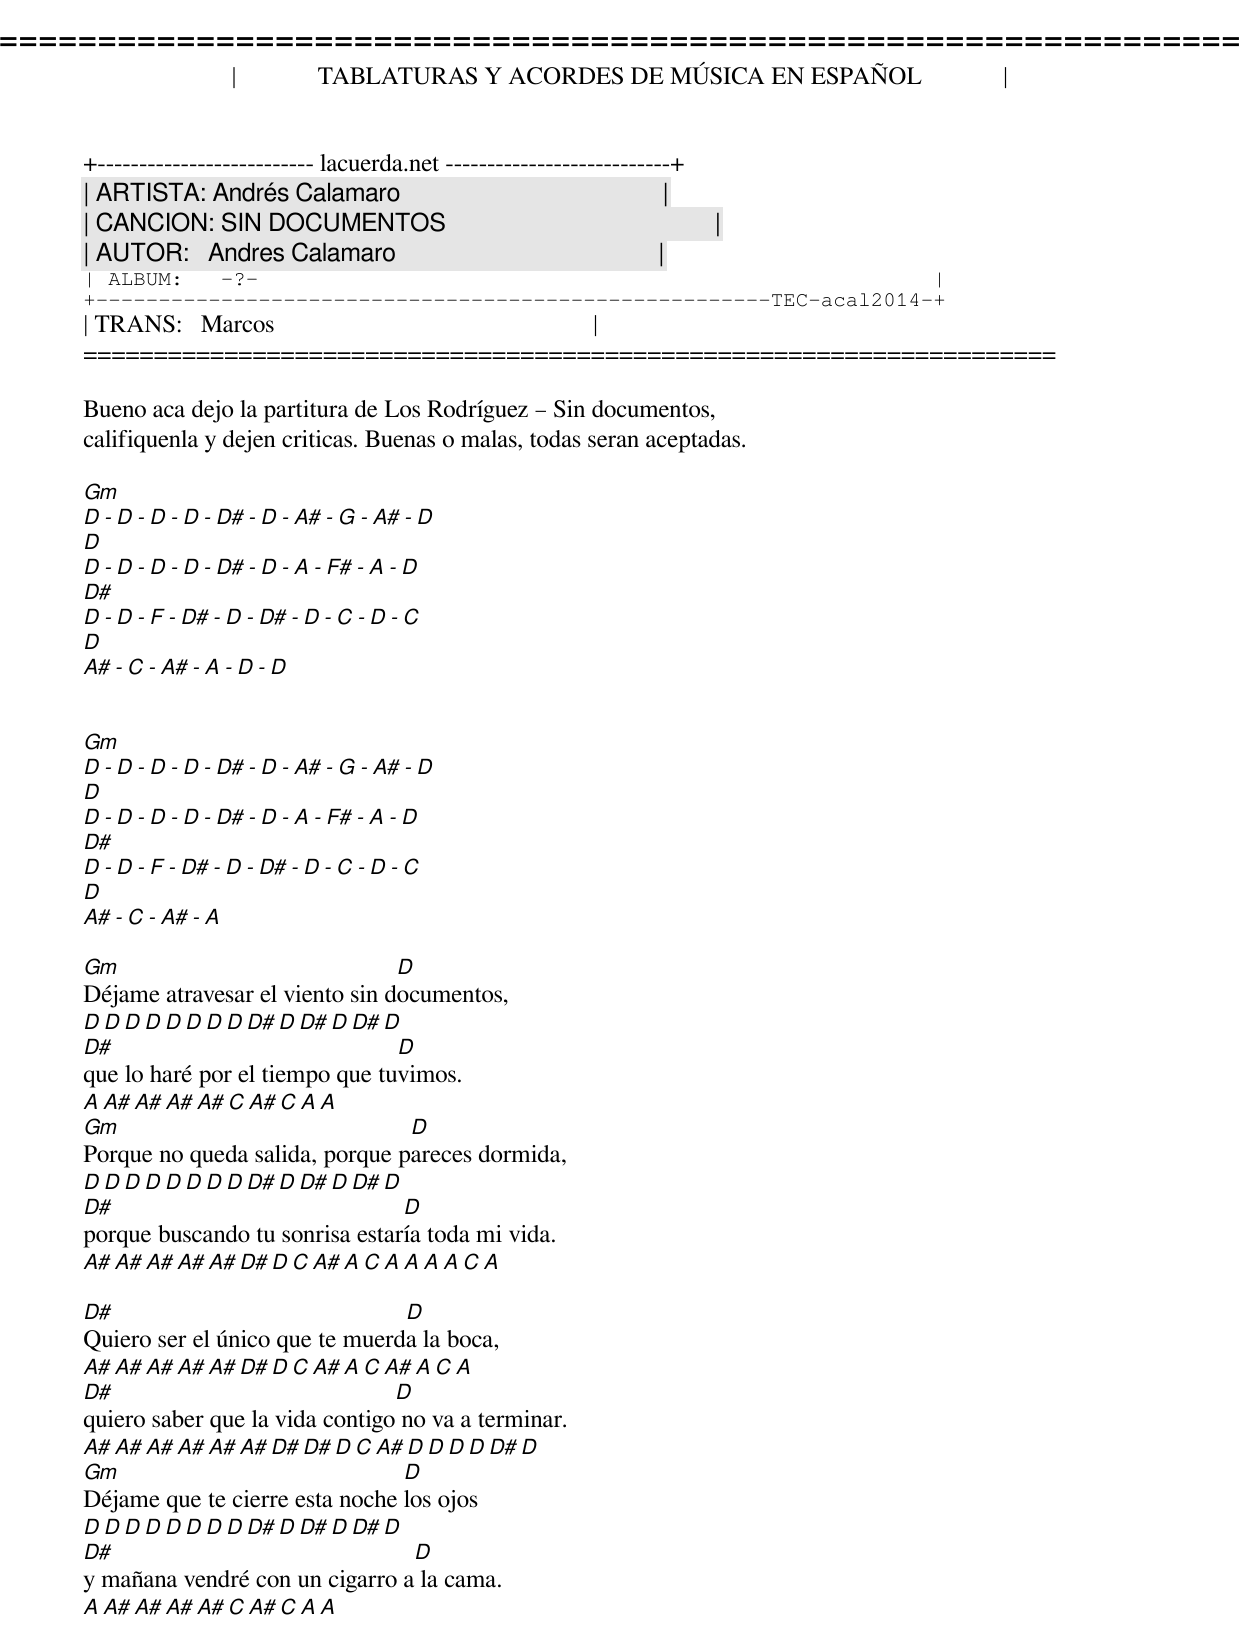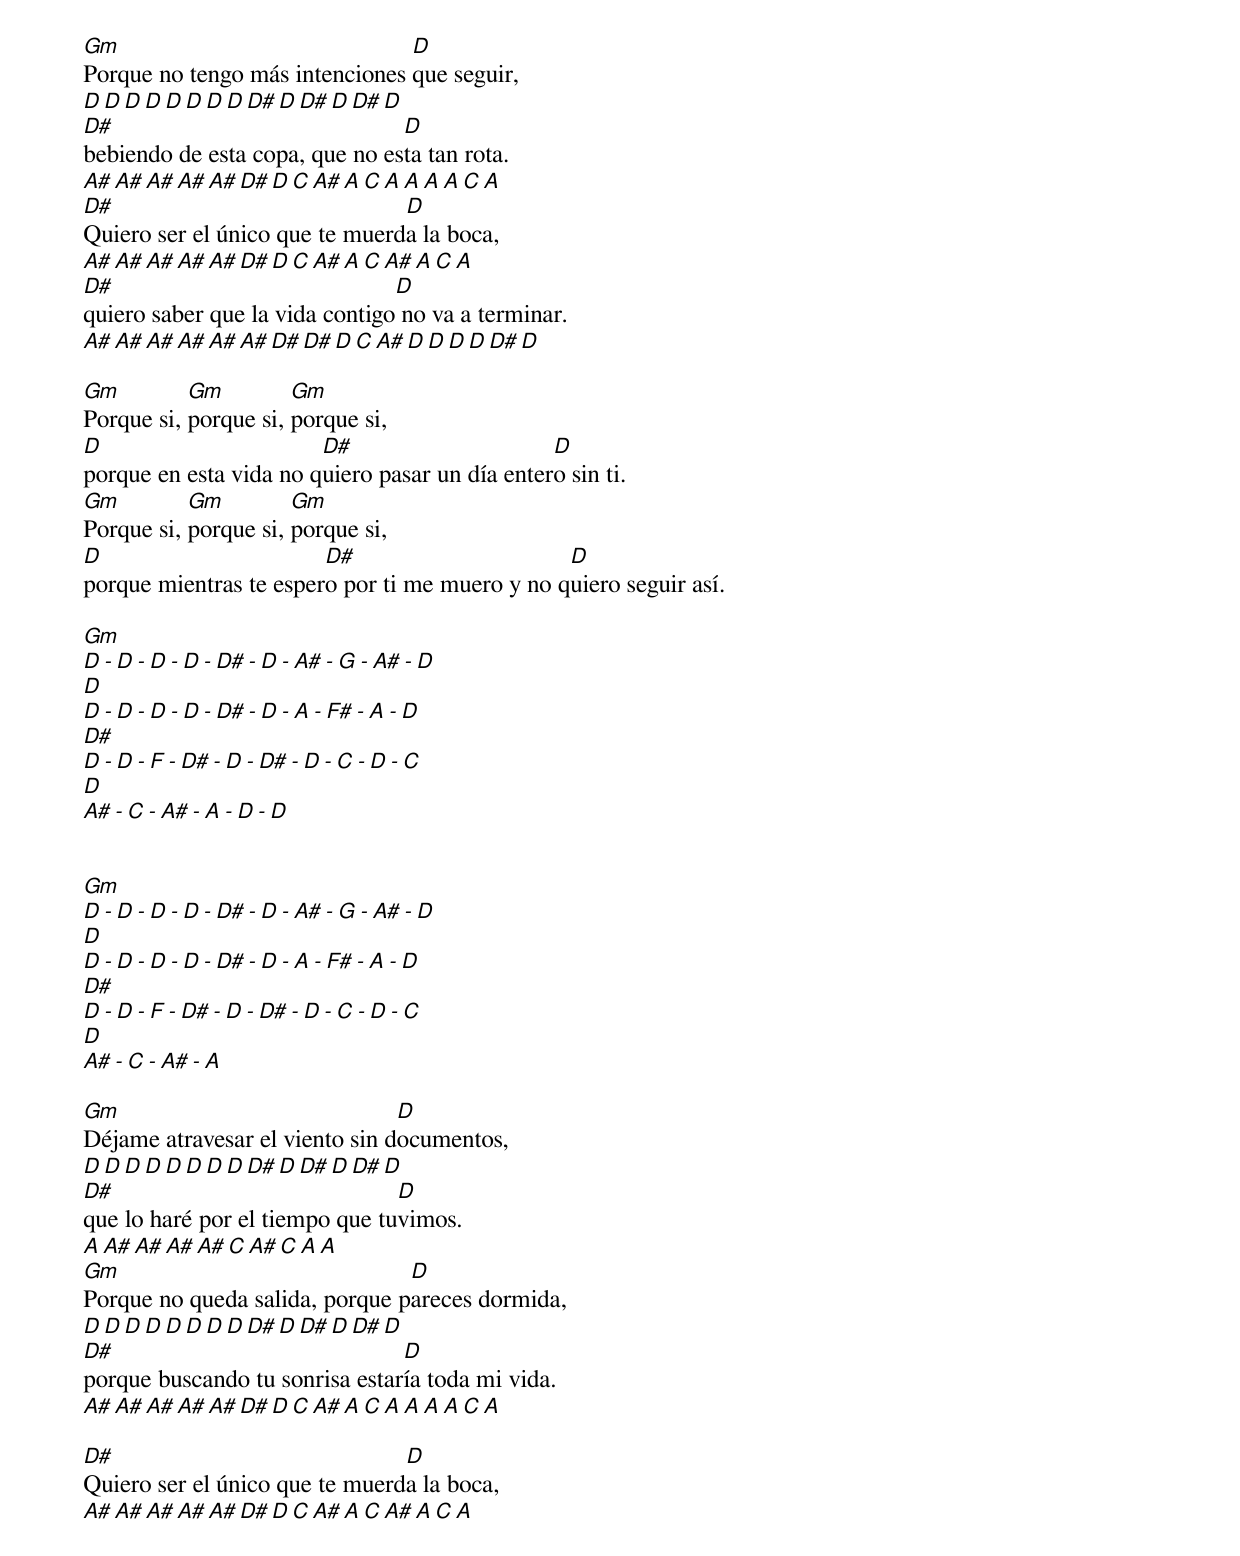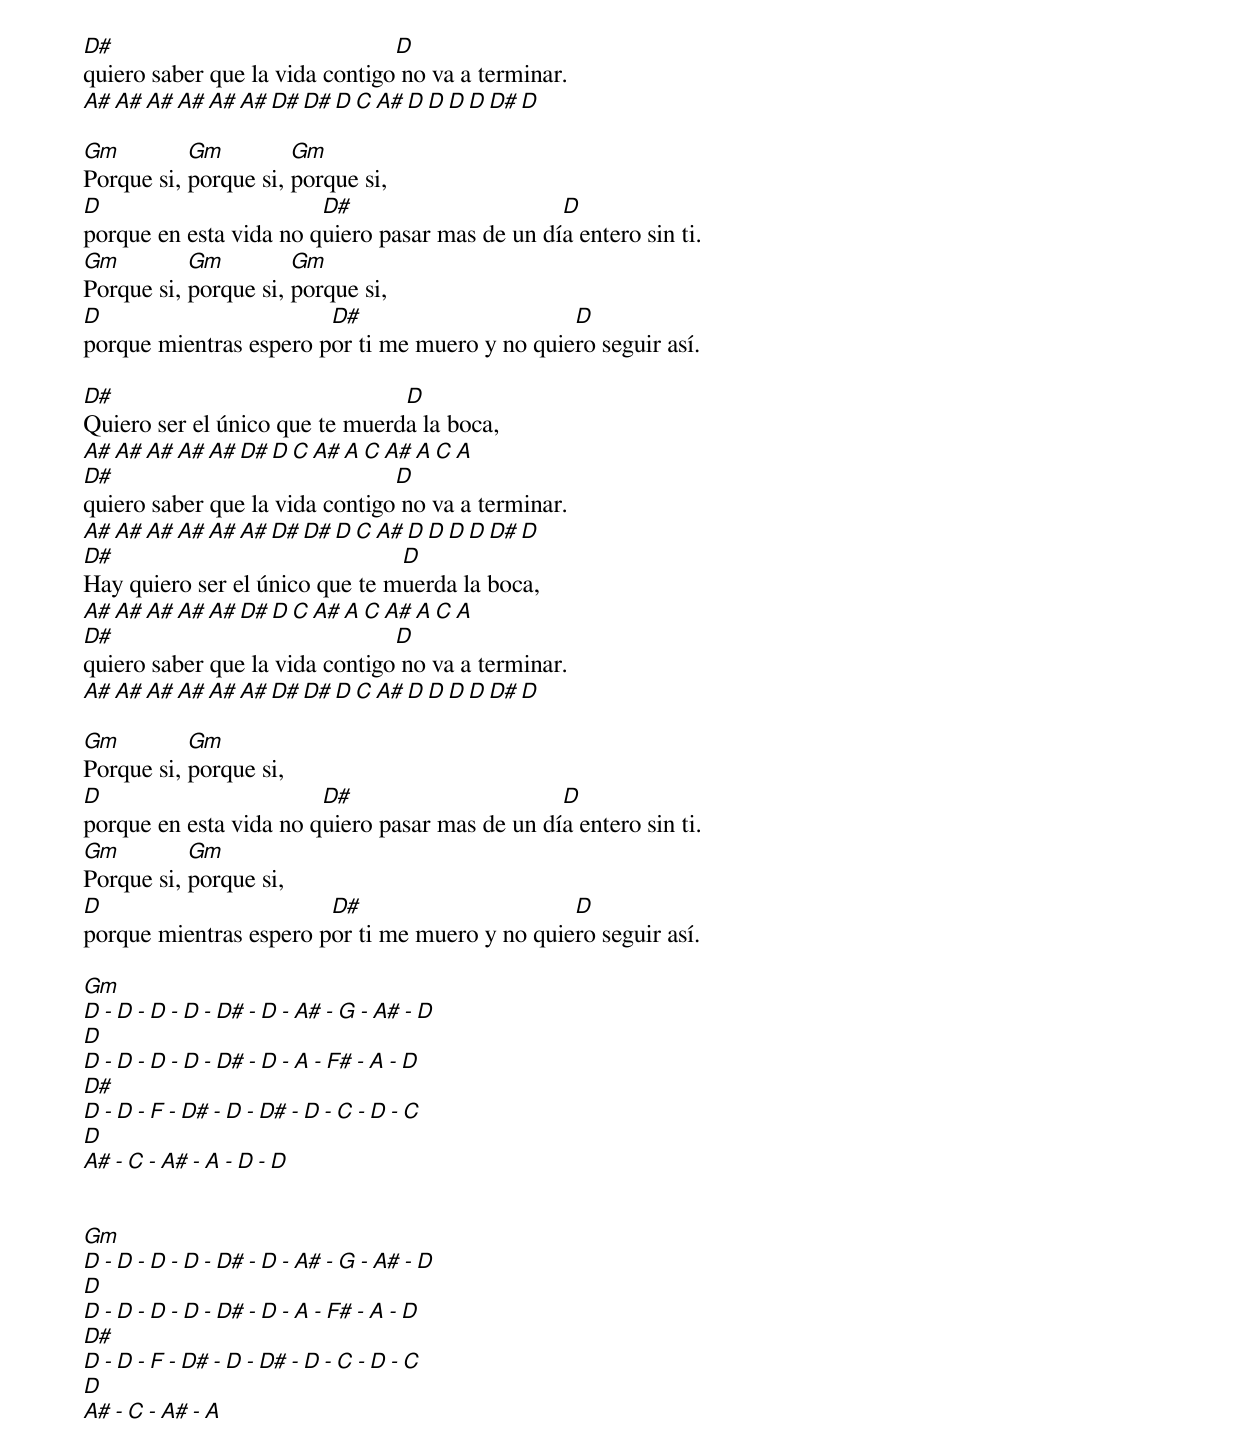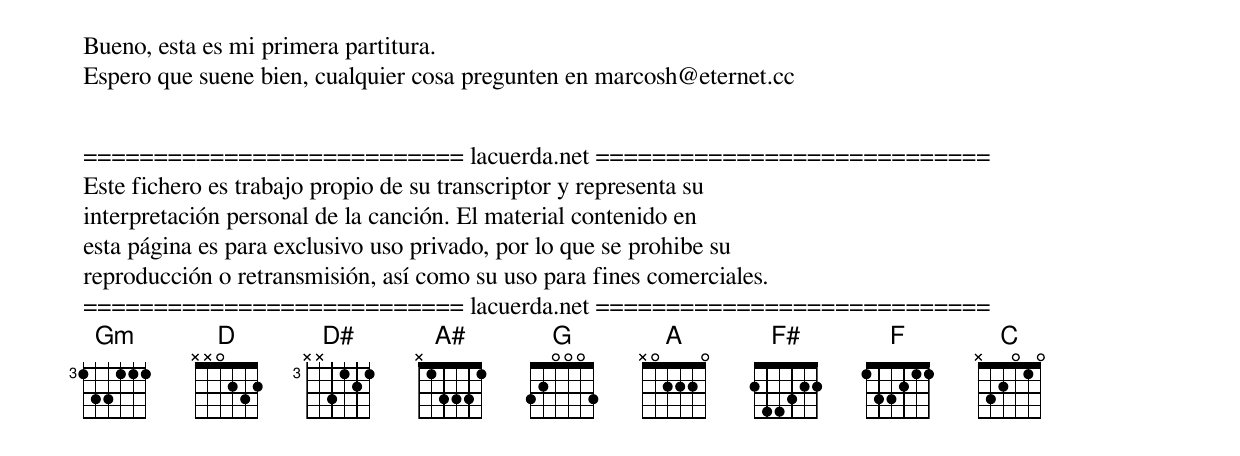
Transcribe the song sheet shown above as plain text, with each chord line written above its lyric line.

=====================================================================
|             TABLATURAS Y ACORDES DE MÚSICA EN ESPAÑOL             |
+-------------------------- lacuerda.net ---------------------------+
| ARTISTA: Andrés Calamaro                                          |
| CANCION: SIN DOCUMENTOS                                           |
| AUTOR:   Andres Calamaro                                          |
| ALBUM:   -?-                                                      |
+------------------------------------------------------TEC-acal2014-+
| TRANS:   Marcos                                                   |
=====================================================================

Bueno aca dejo la partitura de Los Rodríguez  Sin documentos,
califiquenla y dejen criticas. Buenas o malas, todas seran aceptadas.

Gm
D - D - D - D - D# - D - A# - G - A# - D
D
D - D - D - D - D# - D - A - F# - A - D
D#
D - D - F - D# - D - D# - D - C - D - C
D
A# - C - A# - A - D - D


Gm
D - D - D - D - D# - D - A# - G - A# - D
D
D - D - D - D - D# - D - A - F# - A - D
D#
D - D - F - D# - D - D# - D - C - D - C
D
A# - C - A# - A

Gm                              D
Déjame atravesar el viento sin documentos,
D D D D D D D D D# D D# D D# D
D#                              D
que lo haré por el tiempo que tuvimos.
A A# A# A# A# C A# C A A
Gm                              D
Porque no queda salida, porque pareces dormida,
D D D D D D D D D# D D# D D# D
D#                              D
porque buscando tu sonrisa estaría toda mi vida.
A# A# A# A# A# D# D C A# A C A A A A C A

D#                              D
Quiero ser el único que te muerda la boca,
A# A# A# A# A# D# D C A# A C A# A C A
D#                              D
quiero saber que la vida contigo no va a terminar.
A# A# A# A# A# A# D# D# D C A# D D D D D# D
Gm                              D
Déjame que te cierre esta noche los ojos
D D D D D D D D D# D D# D D# D
D#                              D
y mañana vendré con un cigarro a la cama.
A A# A# A# A# C A# C A A

Gm                              D
Porque no tengo más intenciones que seguir,
D D D D D D D D D# D D# D D# D
D#                              D
bebiendo de esta copa, que no esta tan rota.
A# A# A# A# A# D# D C A# A C A A A A C A
D#                              D
Quiero ser el único que te muerda la boca,
A# A# A# A# A# D# D C A# A C A# A C A
D#                              D
quiero saber que la vida contigo no va a terminar.
A# A# A# A# A# A# D# D# D C A# D D D D D# D

Gm         Gm         Gm
Porque si, porque si, porque si,
D                       D#                      D
porque en esta vida no quiero pasar un día entero sin ti.
Gm         Gm         Gm
Porque si, porque si, porque si,
D                       D#                      D
porque mientras te espero por ti me muero y no quiero seguir así.

Gm
D - D - D - D - D# - D - A# - G - A# - D
D
D - D - D - D - D# - D - A - F# - A - D
D#
D - D - F - D# - D - D# - D - C - D - C
D
A# - C - A# - A - D - D


Gm
D - D - D - D - D# - D - A# - G - A# - D
D
D - D - D - D - D# - D - A - F# - A - D
D#
D - D - F - D# - D - D# - D - C - D - C
D
A# - C - A# - A

Gm                              D
Déjame atravesar el viento sin documentos,
D D D D D D D D D# D D# D D# D
D#                              D
que lo haré por el tiempo que tuvimos.
A A# A# A# A# C A# C A A
Gm                              D
Porque no queda salida, porque pareces dormida,
D D D D D D D D D# D D# D D# D
D#                              D
porque buscando tu sonrisa estaría toda mi vida.
A# A# A# A# A# D# D C A# A C A A A A C A

D#                              D
Quiero ser el único que te muerda la boca,
A# A# A# A# A# D# D C A# A C A# A C A
D#                              D
quiero saber que la vida contigo no va a terminar.
A# A# A# A# A# A# D# D# D C A# D D D D D# D

Gm         Gm         Gm
Porque si, porque si, porque si,
D                       D#                      D
porque en esta vida no quiero pasar mas de un día entero sin ti.
Gm         Gm         Gm
Porque si, porque si, porque si,
D                       D#                      D
porque mientras espero por ti me muero y no quiero seguir así.

D#                              D
Quiero ser el único que te muerda la boca,
A# A# A# A# A# D# D C A# A C A# A C A
D#                              D
quiero saber que la vida contigo no va a terminar.
A# A# A# A# A# A# D# D# D C A# D D D D D# D
D#                              D
Hay quiero ser el único que te muerda la boca,
A# A# A# A# A# D# D C A# A C A# A C A
D#                              D
quiero saber que la vida contigo no va a terminar.
A# A# A# A# A# A# D# D# D C A# D D D D D# D

Gm         Gm
Porque si, porque si,
D                       D#                      D
porque en esta vida no quiero pasar mas de un día entero sin ti.
Gm         Gm
Porque si, porque si,
D                       D#                      D
porque mientras espero por ti me muero y no quiero seguir así.

Gm
D - D - D - D - D# - D - A# - G - A# - D
D
D - D - D - D - D# - D - A - F# - A - D
D#
D - D - F - D# - D - D# - D - C - D - C
D
A# - C - A# - A - D - D


Gm
D - D - D - D - D# - D - A# - G - A# - D
D
D - D - D - D - D# - D - A - F# - A - D
D#
D - D - F - D# - D - D# - D - C - D - C
D
A# - C - A# - A





Bueno, esta es mi primera partitura.
Espero que suene bien, cualquier cosa pregunten en marcosh@eternet.cc


=========================== lacuerda.net ============================
Este fichero es trabajo propio de su transcriptor y representa su
interpretación personal de la canción. El material contenido en
esta página es para exclusivo uso privado, por lo que se prohibe su
reproducción o retransmisión, así como su uso para fines comerciales.
=========================== lacuerda.net ============================
